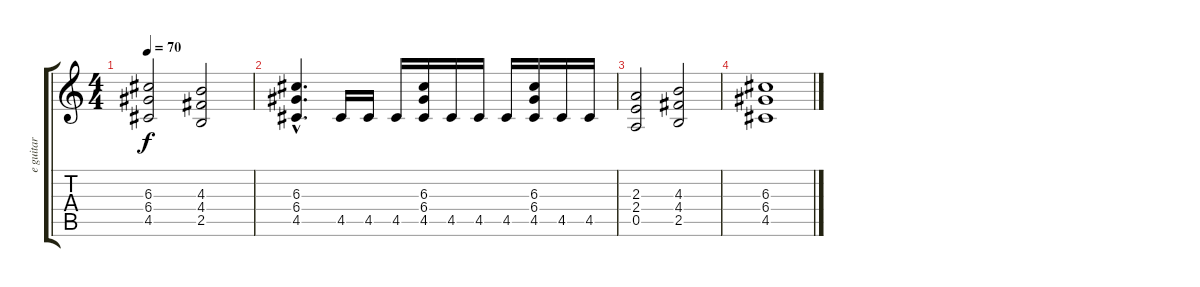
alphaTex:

\track ("e guitar" "e guitar") {instrument distortionguitar}
\staff {score tabs}
\tuning (E4 B3 G3 D3 A2 E2) {hide}
\ts (4 4)
\tempo 70
\clef g2
\ks c
(6.3 6.4 4.5).2{dy f instrument distortionguitar} (4.3 4.4 2.5).2 |
(6.3{hac} 6.4{hac} 4.5{hac}).4{d} 4.5.16 4.5.16 4.5.16 (6.3 6.4 4.5).16 4.5.16 4.5.16 4.5.16 (6.3 6.4 4.5).16 4.5.16 4.5.16 |
(2.3 2.4 0.5).2 (4.3 4.4 2.5).2 |
(6.3 6.4 4.5).1
